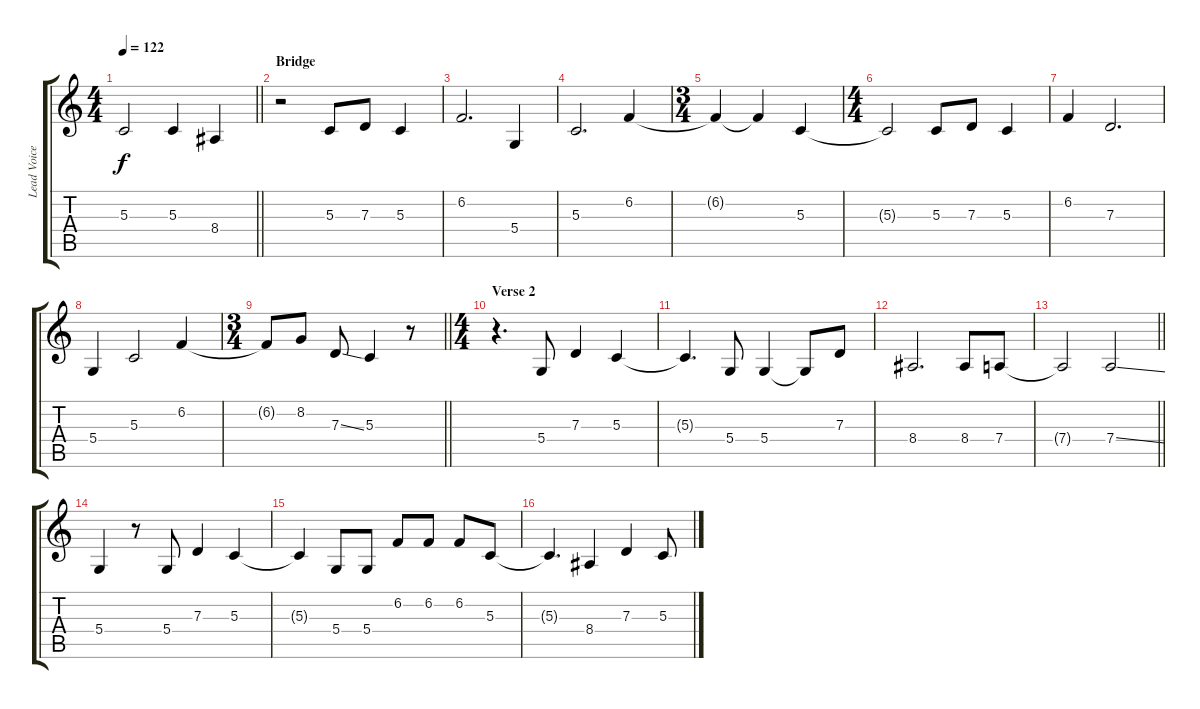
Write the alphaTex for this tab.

\track ("Lead Voice" "Lead Voice") {instrument clarinet}
\staff {score tabs}
\tuning (E4 B3 G3 D3 A2 E2) {hide}
\ts (4 4)
\tempo 122
\clef g2
\barLineRight lightlight
\ks c
5.3{t}.2{dy f} 5.3.4 8.4.4 |
\section ("" "Bridge")
r.2 5.3.8 7.3.8 5.3.4 |
6.2.2{d} 5.4.4 |
5.3.2{d} 6.2.4 |
\ts (3 4)
6.2{t}.4 6.2{t}.4 5.3.4 |
\ts (4 4)
5.3{t}.2 5.3.8 7.3.8 5.3.4 |
6.2.4 7.3.2{d} |
5.4.4 5.3.2 6.2.4 |
\ts (3 4)
\barLineRight lightlight
6.2{t}.8 8.2.8 7.3{ss}.8 5.3.4 r.8 |
\ts (4 4)
\section ("" "Verse 2")
r.4{d} 5.4.8 7.3.4 5.3.4 |
5.3{t}.4{d} 5.4.8 5.4.4 5.4{t}.8 7.3.8 |
8.4.2{d} 8.4.8 7.4.8 |
\barLineRight lightlight
7.4{t}.2 7.4{ss}.2 |
5.4.4 r.8 5.4.8 7.3.4 5.3.4 |
5.3{t}.4 5.4.8 5.4.8 6.2.8 6.2.8 6.2.8 5.3.8 |
5.3{t}.4{d} 8.4.4 7.3.4 5.3.8
